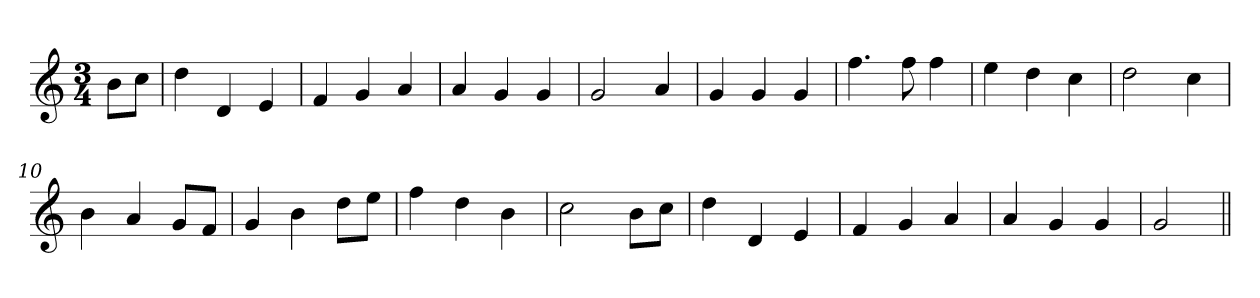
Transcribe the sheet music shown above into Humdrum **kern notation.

**kern
*part1
*staff1
*clefG2
*k[]
*M3/4
=1
8b\L
8cc\J
=2
4dd\
4d/
4e/
=3
4f/
4g/
4a/
=4
4a/
4g/
4g/
=5
2g/
4a/
=6
4g/
4g/
4g/
=7
4.ff\
8ff\
4ff\
=8
4ee\
4dd\
4cc\
=9
2dd\
4cc\
=10
4b\
4a/
8g/L
8f/J
=11
4g/
4b\
8dd\L
8ee\J
=12
4ff\
4dd\
4b\
=13
2cc\
8b\L
8cc\J
!!LO:LB:g=z
=14
4dd\
4d/
4e/
=15
4f/
4g/
4a/
=16
4a/
4g/
4g/
=17
2g/
=||
*-
